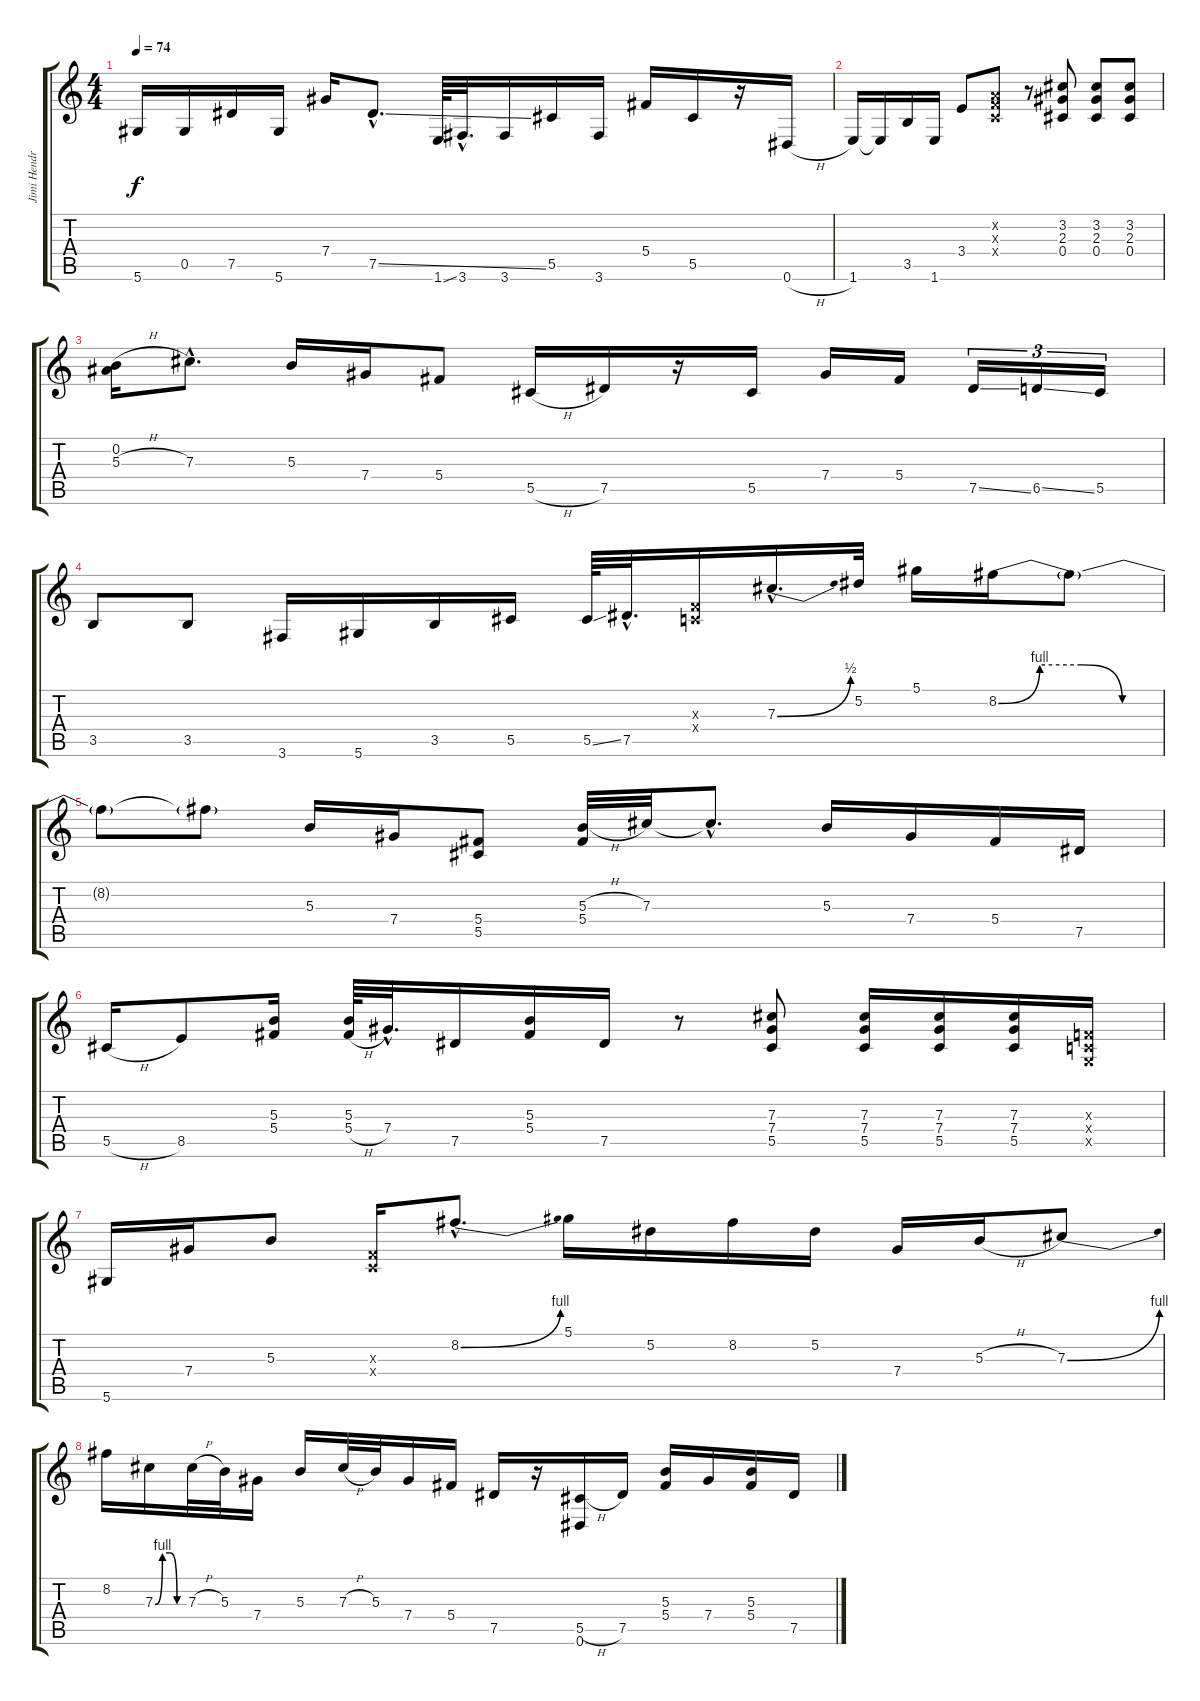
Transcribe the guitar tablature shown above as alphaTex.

\track ("Jimi Hendrix" "Jimi Hendr") {instrument electricguitarclean}
\staff {score tabs}
\tuning (Eb4 Bb3 Gb3 Db3 Ab2 Eb2) {hide}
\ts (4 4)
\tempo 74
\clef g2
\ks c
5.6.16{dy f} 0.5.16 7.5.16 5.6.16 7.4.16 7.5{ss hac}.8{d} 1.6{ss}.64 3.6{hac}.32{d} 3.6.16 5.5.16 3.6.16 5.4.16 5.5.16 r.16 0.6{h}.16 |
1.6.16 1.6{t}.16 3.5.16 1.6.16 3.4.8 (-1.2{x} -1.3{x} -1.4{x}).8 r.8 (3.2 2.3 0.4).8 (3.2 2.3 0.4).8 (3.2 2.3 0.4).8 |
(0.2 5.3{h}).16 7.3{hac}.8{d} 5.3.16 7.4.16 5.4.8 5.5{h}.16 7.5.16 r.16 5.5.16 7.4.16 5.4.16 7.5{ss}.16{tu (3 2)} 6.5{ss}.16{tu (3 2)} 5.5.16{tu (3 2)} |
3.5.8 3.5.8 3.6.16 5.6.16 3.5.16 5.5.16 5.5{ss}.64 7.5{hac}.32{d} (-1.3{x} -1.4{x}).16 7.3{be (bend 0 0 60 2) hac}.16{d} 5.2.32 5.1.16 8.2{be (custom 0 0 15 4 30 4 45 0 60 0)}.16 8.2{t}.8 |
8.2{t}.8 8.2{t}.8 5.3.16 7.4.16 (5.4 5.5).8 (5.3{h} 5.4).32 7.3.32 7.3{hac t}.8{d} 5.3.16 7.4.16 5.4.16 7.5.16 |
5.5{h}.16 8.5.8 (5.3 5.4).16 (5.3 5.4{h}).64 7.4{hac}.32{d} 7.5.16 (5.3 5.4).16 7.5.16 r.8 (7.3 7.4 5.5).8 (7.3 7.4 5.5).16 (7.3 7.4 5.5).16 (7.3 7.4 5.5).16 (-1.3{x} -1.4{x} -1.5{x}).16 |
5.6.16 7.4.16 5.3.8 (-1.3{x} -1.4{x}).16 8.2{be (bend 0 0 60 4) hac}.8{d} 5.1.16 5.2.16 8.2.16 5.2.16 7.4.16 5.3{h}.16 7.3{be (bend 0 0 60 4)}.8 |
8.2.16 7.3{be (custom 0 0 15 4 30 4 45 0 60 0)}.16 7.3{h}.32 5.3.32 7.4.16 5.3.16 7.3{h}.32 5.3.32 7.4.16 5.4.16 7.5.16 r.16 (5.5{h} 0.6).16 7.5.16 (5.3 5.4).16 7.4.16 (5.3 5.4).16 7.5{ss}.16
